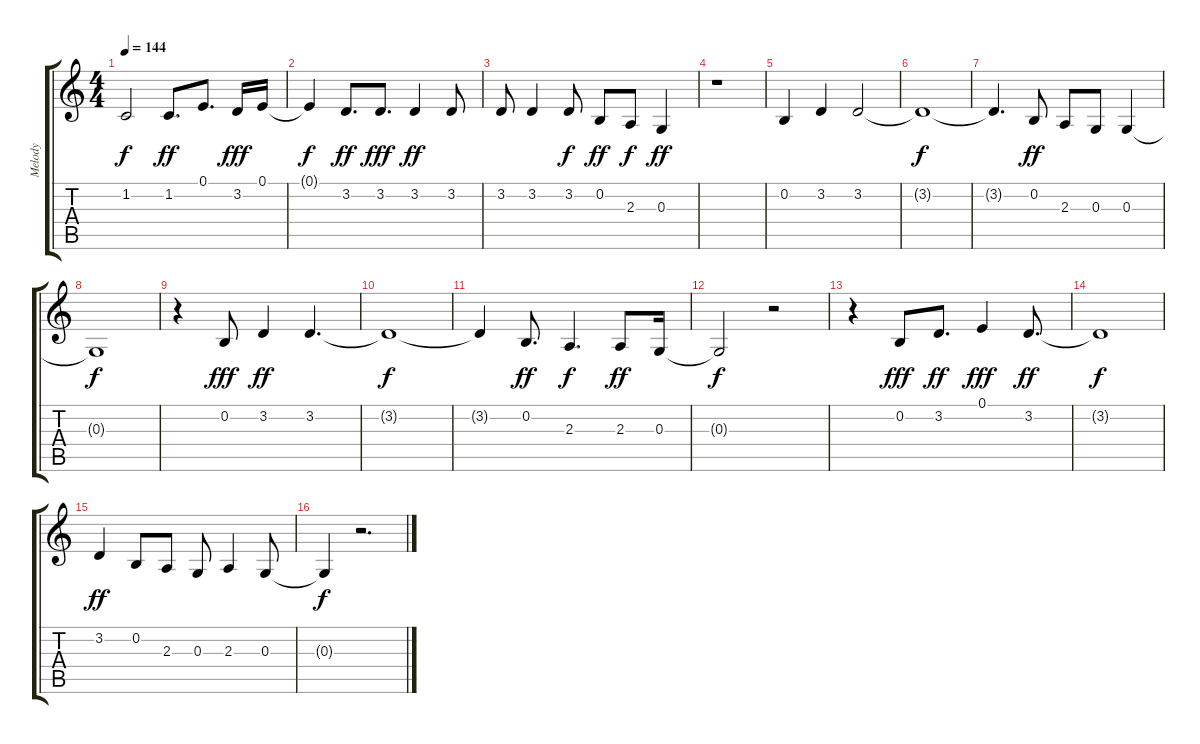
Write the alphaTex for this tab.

\track ("Melody" "Melody") {instrument harmonica}
\staff {score tabs}
\tuning (E4 B3 G3 D3 A2 E2) {hide}
\ts (4 4)
\tempo 144
\clef g2
\ks c
1.2{t}.2{dy f} 1.2.8{d dy ff} 0.1.8{d} 3.2.16{dy fff} 0.1.16 |
0.1{t}.4{dy f} 3.2.8{d dy ff} 3.2.8{d dy fff} 3.2.4{dy ff} 3.2.8 |
3.2.8 3.2.4 3.2.8{dy f} 0.2.8{dy ff} 2.3.8{dy f} 0.3.4{dy ff} |
r.1 |
0.2.4 3.2.4 3.2.2 |
3.2{t}.1{dy f} |
3.2{t}.4{d} 0.2.8{dy ff} 2.3.8 0.3.8 0.3.4 |
0.3{t}.1{dy f} |
r.4 0.2.8{dy fff} 3.2.4{dy ff} 3.2.4{d} |
3.2{t}.1{dy f} |
3.2{t}.4 0.2.8{d dy ff} 2.3.4{d dy f} 2.3.8{dy ff} 0.3.16 |
0.3{t}.2{dy f} r.2 |
r.4 0.2.8{dy fff} 3.2.8{d dy ff} 0.1.4{dy fff} 3.2.8{d dy ff} |
3.2{t}.1{dy f} |
3.2.4{dy ff} 0.2.8 2.3.8 0.3.8 2.3.4 0.3.8 |
0.3{t}.4{dy f} r.2{d}
